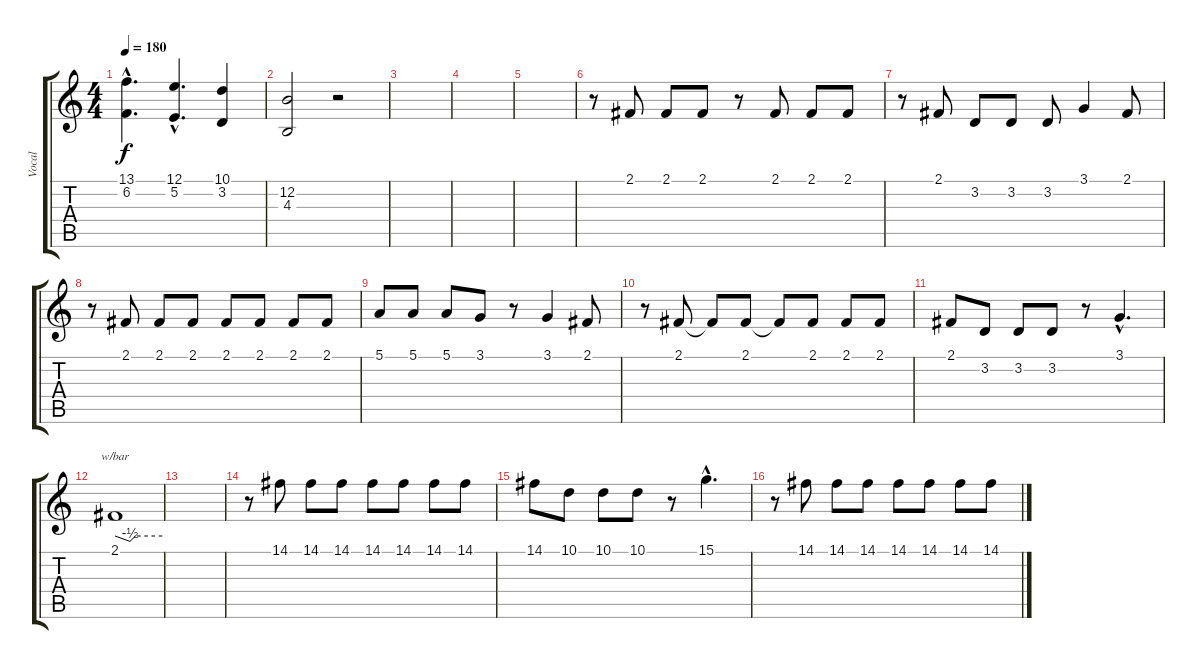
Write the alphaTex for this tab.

\track ("Vocal" "Vocal") {instrument synthvoice}
\staff {score tabs}
\tuning (E4 B3 G3 D3 A2 E2) {hide}
\ts (4 4)
\tempo 180
\clef g2
\ks c
(13.1{hac} 6.2{hac}).4{d dy f} (12.1{hac} 5.2{hac}).4{d} (10.1 3.2).4 |
(12.2 4.3).2 r.2 |
|
|
|
r.8 2.1.8 2.1.8 2.1.8 r.8 2.1.8 2.1.8 2.1.8 |
r.8 2.1.8 3.2.8 3.2.8 3.2.8 3.1.4 2.1.8 |
r.8 2.1.8 2.1.8 2.1.8 2.1.8 2.1.8 2.1.8 2.1.8 |
5.1.8 5.1.8 5.1.8 3.1.8 r.8 3.1.4 2.1.8 |
r.8 2.1.8 2.1{t}.8 2.1.8 2.1{t}.8 2.1.8 2.1.8 2.1.8 |
2.1.8 3.2.8 3.2.8 3.2.8 r.8 3.1{hac}.4{d} |
2.1.1{tbe (custom default 0 0 19 -2 26 0 60 0)} |
|
r.8 14.1.8 14.1.8 14.1.8 14.1.8 14.1.8 14.1.8 14.1.8 |
14.1.8 10.1.8 10.1.8 10.1.8 r.8 15.1{hac}.4{d} |
r.8 14.1.8 14.1.8 14.1.8 14.1.8 14.1.8 14.1.8 14.1.8
